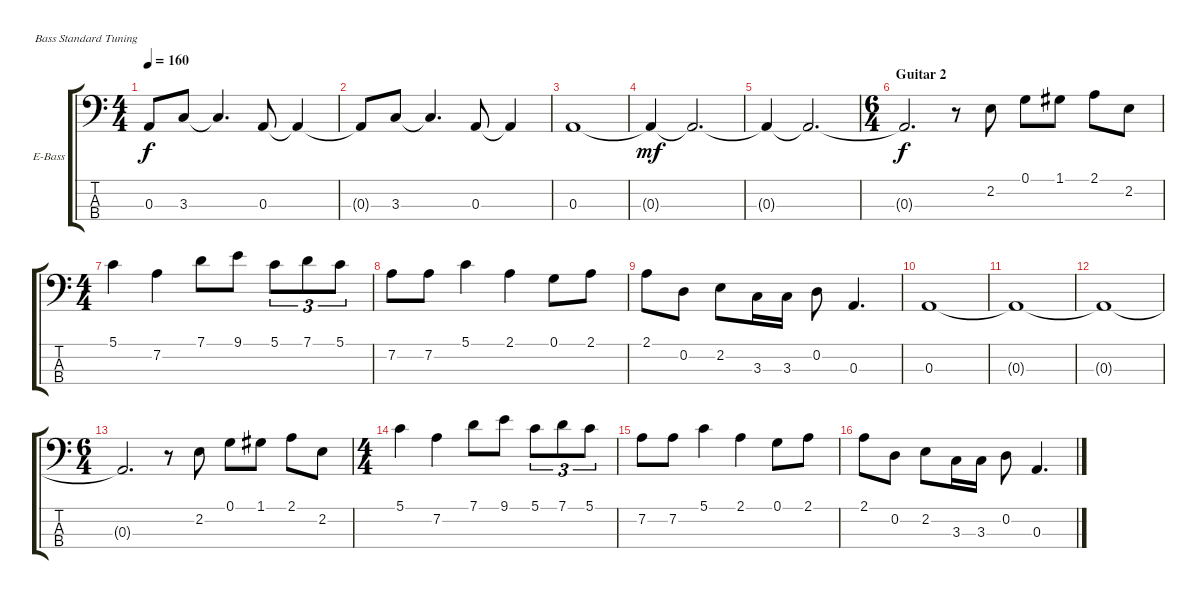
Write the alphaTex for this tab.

\bracketExtendMode groupsimilarinstruments
\firstSystemTrackNameOrientation horizontal
\otherSystemsTrackNameOrientation horizontal
\track ("Bass" "E-Bass") {instrument electricbassfinger}
\staff {score tabs}
\tuning (G2 D2 A1 E1)
\ts (4 4)
\tempo 160
\clef f4
\ks c
0.3{t}.8{dy f} 3.3.8 3.3{t}.4{d} 0.3.8 0.3{t}.4 |
0.3{t}.8 3.3.8 3.3{t}.4{d} 0.3.8 0.3{t}.4 |
0.3.1 |
0.3{t}.4{dy mf} 0.3{t}.2{d} |
0.3{t}.4 0.3{t}.2{d} |
\ts (6 4)
\section ("" "Guitar 2")
0.3{t}.2{d dy f} r.8 2.2.8 0.1.8 1.1.8 2.1.8 2.2.8 |
\ts (4 4)
5.1.4 7.2.4 7.1.8 9.1.8 5.1.8{tu (3 2)} 7.1.8{tu (3 2)} 5.1.8{tu (3 2)} |
7.2.8 7.2.8 5.1.4 2.1.4 0.1.8 2.1.8 |
2.1.8 0.2.8 2.2.8 3.3.16 3.3.16 0.2.8 0.3.4{d} |
0.3.1 |
0.3{t}.1 |
0.3{t}.1 |
\ts (6 4)
0.3{t}.2{d} r.8 2.2.8 0.1.8 1.1.8 2.1.8 2.2.8 |
\ts (4 4)
5.1.4 7.2.4 7.1.8 9.1.8 5.1.8{tu (3 2)} 7.1.8{tu (3 2)} 5.1.8{tu (3 2)} |
7.2.8 7.2.8 5.1.4 2.1.4 0.1.8 2.1.8 |
2.1.8 0.2.8 2.2.8 3.3.16 3.3.16 0.2.8 0.3.4{d}
